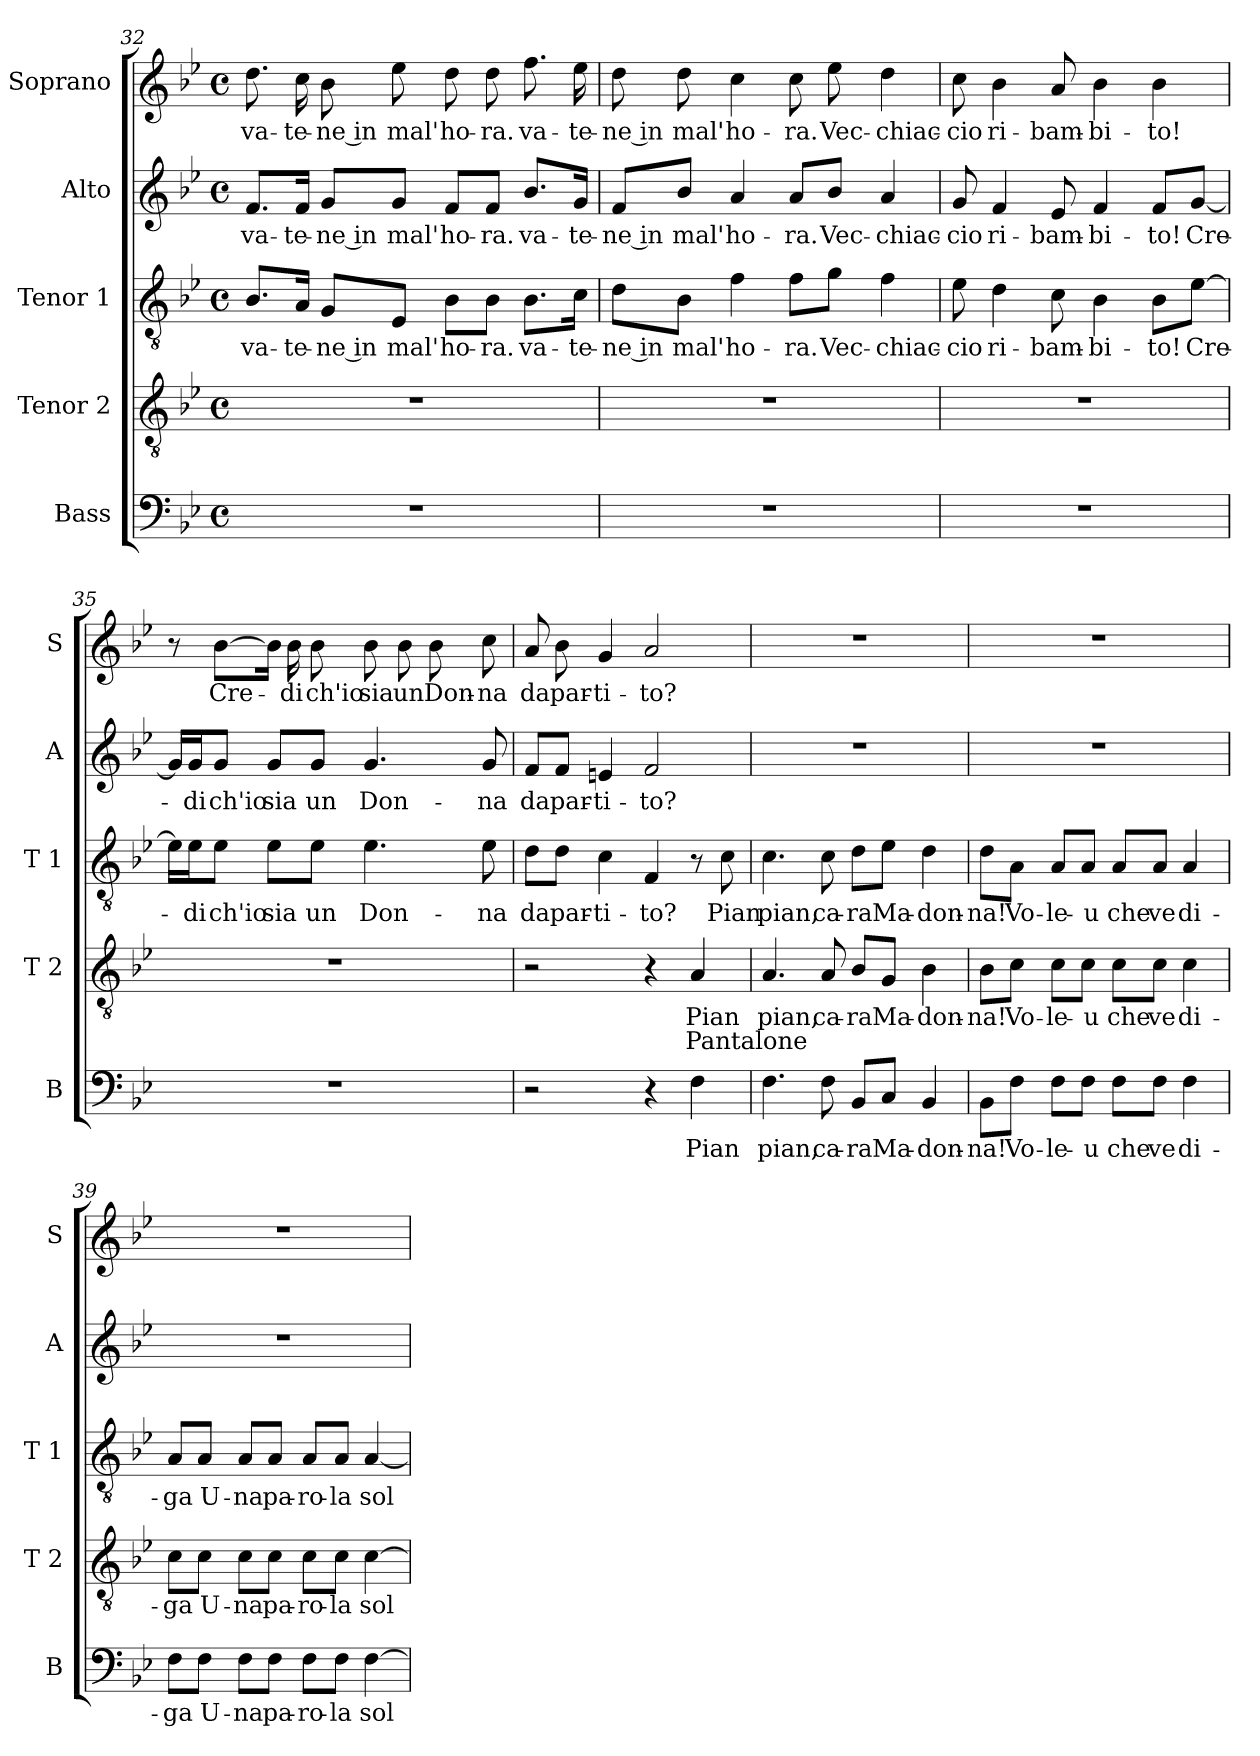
**kern	**text	**kern	**text	**text	**kern	**text	**kern	**text	**kern	**text
*part5	*part5	*part4	*part4	*part4	*part3	*part3	*part2	*part2	*part1	*part1
*staff5	*staff5	*staff4	*staff4	*staff4	*staff3	*staff3	*staff2	*staff2	*staff1	*staff1
*I"Bass	*	*I"Tenor 2	*	*	*I"Tenor 1	*	*I"Alto	*	*I"Soprano	*
*I'B	*	*I'T 2	*	*	*I'T 1	*	*I'A	*	*I'S	*
*clefF4	*	*clefGv2	*	*	*clefGv2	*	*clefG2	*	*clefG2	*
*k[b-e-]	*	*k[b-e-]	*	*	*k[b-e-]	*	*k[b-e-]	*	*k[b-e-]	*
*B-:	*	*B-:	*	*	*B-:	*	*B-:	*	*B-:	*
*M4/4	*	*M4/4	*	*	*M4/4	*	*M4/4	*	*M4/4	*
*met(c)	*	*met(c)	*	*	*met(c)	*	*met(c)	*	*met(c)	*
=32	=32	=32	=32	=32	=32	=32	=32	=32	=32	=32
!	!	!	!	!	!	!LO:LY:b	!	!LO:LY:b	!	!LO:LY:b
1r	.	1r	.	.	8.B-/L	va-	8.f/L	va-	8.dd\	va-
!	!	!	!	!	!	!LO:LY:b	!	!LO:LY:b	!	!LO:LY:b
.	.	.	.	.	16A/Jk	-te-	16f/Jk	-te-	16cc\	-te-
!	!	!	!	!	!	!LO:LY:b	!	!LO:LY:b	!	!LO:LY:b
.	.	.	.	.	8G/L	-ne in	8g/L	-ne in	8b-\	-ne in
!	!	!	!	!	!	!LO:LY:b	!	!LO:LY:b	!	!LO:LY:b
.	.	.	.	.	8E-/J	mal'	8g/J	mal'	8ee-\	mal'
!	!	!	!	!	!	!LO:LY:b	!	!LO:LY:b	!	!LO:LY:b
.	.	.	.	.	8B-\L	ho-	8f/L	ho-	8dd\	ho-
!	!	!	!	!	!	!LO:LY:b	!	!LO:LY:b	!	!LO:LY:b
.	.	.	.	.	8B-\J	-ra.	8f/J	-ra.	8dd\	-ra.
!	!	!	!	!	!	!LO:LY:b	!	!LO:LY:b	!	!LO:LY:b
.	.	.	.	.	8.B-\L	va-	8.b-/L	va-	8.ff\	va-
!	!	!	!	!	!	!LO:LY:b	!	!LO:LY:b	!	!LO:LY:b
.	.	.	.	.	16c\Jk	-te-	16g/Jk	-te-	16ee-\	-te-
!!LO:LB:g=z
=33	=33	=33	=33	=33	=33	=33	=33	=33	=33	=33
!	!	!	!	!	!	!LO:LY:b	!	!LO:LY:b	!	!LO:LY:b
1r	.	1r	.	.	8d\L	-ne in	8f/L	-ne in	8dd\	-ne in
!	!	!	!	!	!	!LO:LY:b	!	!LO:LY:b	!	!LO:LY:b
.	.	.	.	.	8B-\J	mal'	8b-/J	mal'	8dd\	mal'
!	!	!	!	!	!	!LO:LY:b	!	!LO:LY:b	!	!LO:LY:b
.	.	.	.	.	4f\	ho-	4a/	ho-	4cc\	ho-
!	!	!	!	!	!	!LO:LY:b	!	!LO:LY:b	!	!LO:LY:b
.	.	.	.	.	8f\L	-ra.	8a/L	-ra.	8cc\	-ra.
!	!	!	!	!	!	!LO:LY:b	!	!LO:LY:b	!	!LO:LY:b
.	.	.	.	.	8g\J	Vec-	8b-/J	Vec-	8ee-\	Vec-
!	!	!	!	!	!	!LO:LY:b	!	!LO:LY:b	!	!LO:LY:b
.	.	.	.	.	4f\	-chiac-	4a/	-chiac-	4dd\	-chiac-
=34	=34	=34	=34	=34	=34	=34	=34	=34	=34	=34
!	!	!	!	!	!	!LO:LY:b	!	!LO:LY:b	!	!LO:LY:b
1r	.	1r	.	.	8e-\	-cio	8g/	-cio	8cc\	-cio
!	!	!	!	!	!	!LO:LY:b	!	!LO:LY:b	!	!LO:LY:b
.	.	.	.	.	4d\	ri-	4f/	ri-	4b-\	ri-
!	!	!	!	!	!	!LO:LY:b	!	!LO:LY:b	!	!LO:LY:b
.	.	.	.	.	8c\	-bam-	8e-/	-bam-	8a/	-bam-
!	!	!	!	!	!	!LO:LY:b	!	!LO:LY:b	!	!LO:LY:b
.	.	.	.	.	4B-\	-bi-	4f/	-bi-	4b-\	-bi-
!	!	!	!	!	!	!LO:LY:b	!	!LO:LY:b	!	!LO:LY:b
.	.	.	.	.	8B-\L	-to!	8f/L	-to!	4b-\	-to!
!	!	!	!	!	!	!LO:LY:b	!	!LO:LY:b	!	!
.	.	.	.	.	[8e-\J	Cre-	[8g/J	Cre-	.	.
=35	=35	=35	=35	=35	=35	=35	=35	=35	=35	=35
1r	.	1r	.	.	16e-\LL]	.	16g/LL]	.	8r	.
!	!	!	!	!	!	!LO:LY:b	!	!LO:LY:b	!	!
.	.	.	.	.	16e-\J	-di	16g/J	-di	.	.
!	!	!	!	!	!	!LO:LY:b	!	!LO:LY:b	!	!LO:LY:b
.	.	.	.	.	8e-\J	ch'io	8g/J	ch'io	[8b-\L	Cre-
!	!	!	!	!	!	!LO:LY:b	!	!LO:LY:b	!	!
.	.	.	.	.	8e-\L	sia	8g/L	sia	16b-\Jk]	.
!	!	!	!	!	!	!	!	!	!	!LO:LY:b
.	.	.	.	.	.	.	.	.	16b-\	-di
!	!	!	!	!	!	!LO:LY:b	!	!LO:LY:b	!	!LO:LY:b
.	.	.	.	.	8e-\J	un	8g/J	un	8b-\	ch'io
!	!	!	!	!	!	!LO:LY:b	!	!LO:LY:b	!	!LO:LY:b
.	.	.	.	.	4.e-\	Don-	4.g/	Don-	8b-\	sia
!	!	!	!	!	!	!	!	!	!	!LO:LY:b
.	.	.	.	.	.	.	.	.	8b-\	un
!	!	!	!	!	!	!	!	!	!	!LO:LY:b
.	.	.	.	.	.	.	.	.	8b-\	Don-
!	!	!	!	!	!	!LO:LY:b	!	!LO:LY:b	!	!LO:LY:b
.	.	.	.	.	8e-\	-na	8g/	-na	8cc\	-na
=36	=36	=36	=36	=36	=36	=36	=36	=36	=36	=36
!	!	!	!	!	!	!LO:LY:b	!	!LO:LY:b	!	!LO:LY:b
2r	.	2r	.	.	8d\L	da	8f/L	da	8a/	da
!	!	!	!	!	!	!LO:LY:b	!	!LO:LY:b	!	!LO:LY:b
.	.	.	.	.	8d\J	par-	8f/J	par-	8b-\	par-
!	!	!	!	!	!	!LO:LY:b	!	!LO:LY:b	!	!LO:LY:b
.	.	.	.	.	4c\	-ti-	4en/	-ti-	4g/	-ti-
!	!	!	!	!	!	!LO:LY:b	!	!LO:LY:b	!	!LO:LY:b
4r	.	4r	.	.	4F/	-to?	2f/	-to?	2a/	-to?
!	!LO:LY:b	!	!LO:LY:b	!LO:LY:a	!	!	!	!	!	!
4F\	Pian	4A/	Pian	Pantalone	8r	.	.	.	.	.
!	!	!	!	!	!	!LO:LY:b	!	!	!	!
.	.	.	.	.	8c\	Pian	.	.	.	.
!!LO:LB:g=z
=37	=37	=37	=37	=37	=37	=37	=37	=37	=37	=37
!	!LO:LY:b	!	!LO:LY:b	!	!	!LO:LY:b	!	!	!	!
4.F\	pian,	4.A/	pian,	.	4.c\	pian,	1r	.	1r	.
!	!LO:LY:b	!	!LO:LY:b	!	!	!LO:LY:b	!	!	!	!
8F\	ca-	8A/	ca-	.	8c\	ca-	.	.	.	.
!	!LO:LY:b	!	!LO:LY:b	!	!	!LO:LY:b	!	!	!	!
8BB-/L	-ra	8B-/L	-ra	.	8d\L	-ra	.	.	.	.
!	!LO:LY:b	!	!LO:LY:b	!	!	!LO:LY:b	!	!	!	!
8C/J	Ma-	8G/J	Ma-	.	8e-\J	Ma-	.	.	.	.
!	!LO:LY:b	!	!LO:LY:b	!	!	!LO:LY:b	!	!	!	!
4BB-/	-don-	4B-\	-don-	.	4d\	-don-	.	.	.	.
=38	=38	=38	=38	=38	=38	=38	=38	=38	=38	=38
!	!LO:LY:b	!	!LO:LY:b	!	!	!LO:LY:b	!	!	!	!
8BB-\L	-na!	8B-\L	-na!	.	8d\L	-na!	1r	.	1r	.
!	!LO:LY:b	!	!LO:LY:b	!	!	!LO:LY:b	!	!	!	!
8F\J	Vo-	8c\J	Vo-	.	8A\J	Vo-	.	.	.	.
!	!LO:LY:b	!	!LO:LY:b	!	!	!LO:LY:b	!	!	!	!
8F\L	-le-	8c\L	-le-	.	8A/L	-le-	.	.	.	.
!	!LO:LY:b	!	!LO:LY:b	!	!	!LO:LY:b	!	!	!	!
8F\J	-u	8c\J	-u	.	8A/J	-u	.	.	.	.
!	!LO:LY:b	!	!LO:LY:b	!	!	!LO:LY:b	!	!	!	!
8F\L	che	8c\L	che	.	8A/L	che	.	.	.	.
!	!LO:LY:b	!	!LO:LY:b	!	!	!LO:LY:b	!	!	!	!
8F\J	ve	8c\J	ve	.	8A/J	ve	.	.	.	.
!	!LO:LY:b	!	!LO:LY:b	!	!	!LO:LY:b	!	!	!	!
4F\	di-	4c\	di-	.	4A/	di-	.	.	.	.
=39	=39	=39	=39	=39	=39	=39	=39	=39	=39	=39
!	!LO:LY:b	!	!LO:LY:b	!	!	!LO:LY:b	!	!	!	!
8F\L	-ga	8c\L	-ga	.	8A/L	-ga	1r	.	1r	.
!	!LO:LY:b	!	!LO:LY:b	!	!	!LO:LY:b	!	!	!	!
8F\J	U-	8c\J	U-	.	8A/J	U-	.	.	.	.
!	!LO:LY:b	!	!LO:LY:b	!	!	!LO:LY:b	!	!	!	!
8F\L	-na	8c\L	-na	.	8A/L	-na	.	.	.	.
!	!LO:LY:b	!	!LO:LY:b	!	!	!LO:LY:b	!	!	!	!
8F\J	pa-	8c\J	pa-	.	8A/J	pa-	.	.	.	.
!	!LO:LY:b	!	!LO:LY:b	!	!	!LO:LY:b	!	!	!	!
8F\L	-ro-	8c\L	-ro-	.	8A/L	-ro-	.	.	.	.
!	!LO:LY:b	!	!LO:LY:b	!	!	!LO:LY:b	!	!	!	!
8F\J	-la	8c\J	-la	.	8A/J	-la	.	.	.	.
!	!LO:LY:b	!	!LO:LY:b	!	!	!LO:LY:b	!	!	!	!
[4F\	sol	[4c\	sol	.	[4A/	sol	.	.	.	.
=	=	=	=	=	=	=	=	=	=	=
*-	*-	*-	*-	*-	*-	*-	*-	*-	*-	*-
